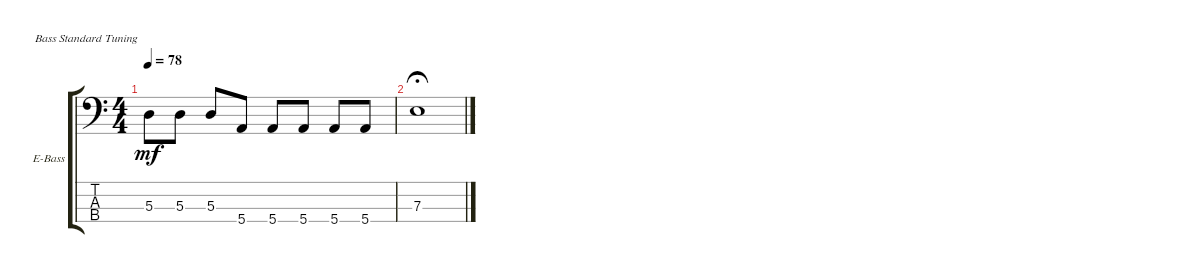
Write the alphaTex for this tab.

\defaultSystemsLayout 4
\bracketExtendMode groupsimilarinstruments
\firstSystemTrackNameOrientation horizontal
\otherSystemsTrackNameOrientation horizontal
\track ("Electric Bass" "E-Bass") {instrument electricbassfinger}
\staff {score tabs}
\tuning (G2 D2 A1 E1)
\ts (4 4)
\tempo 78
\clef f4
\ks c
5.3.8{dy mf} 5.3.8 5.3.8 5.4.8 5.4.8 5.4.8 5.4.8 5.4.8 |
7.3.1{fermata (medium 1)}
